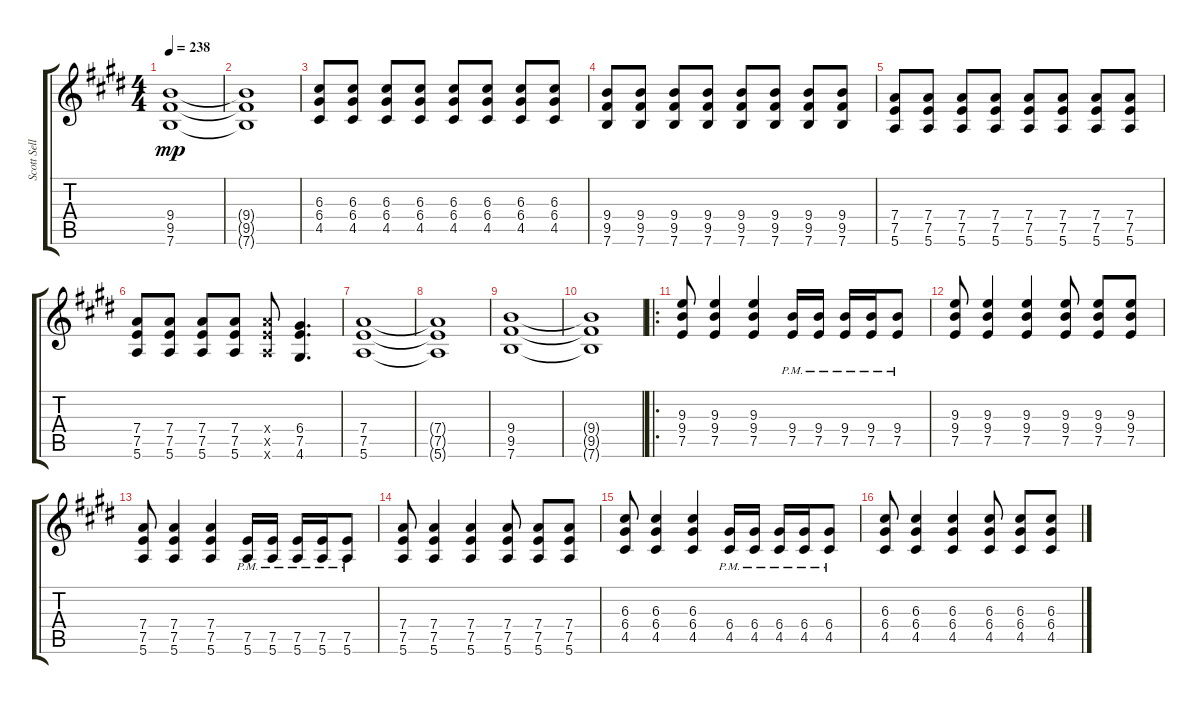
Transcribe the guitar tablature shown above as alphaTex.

\track ("Scott Sellers" "Scott Sell") {instrument overdrivenguitar}
\staff {score tabs}
\tuning (E4 B3 G3 D3 A2 E2) {hide}
\ts (4 4)
\tempo 238
\clef g2
\ks c#minor
(9.4 9.5 7.6).1{dy mp} |
(9.4{t} 9.5{t} 7.6{t}).1 |
\ks e
(6.3 6.4 4.5).8 (6.3 6.4 4.5).8 (6.3 6.4 4.5).8 (6.3 6.4 4.5).8 (6.3 6.4 4.5).8 (6.3 6.4 4.5).8 (6.3 6.4 4.5).8 (6.3 6.4 4.5).8 |
\ks c#minor
(9.4 9.5 7.6).8 (9.4 9.5 7.6).8 (9.4 9.5 7.6).8 (9.4 9.5 7.6).8 (9.4 9.5 7.6).8 (9.4 9.5 7.6).8 (9.4 9.5 7.6).8 (9.4 9.5 7.6).8 |
(7.4 7.5 5.6).8 (7.4 7.5 5.6).8 (7.4 7.5 5.6).8 (7.4 7.5 5.6).8 (7.4 7.5 5.6).8 (7.4 7.5 5.6).8 (7.4 7.5 5.6).8 (7.4 7.5 5.6).8 |
(7.4 7.5 5.6).8 (7.4 7.5 5.6).8 (7.4 7.5 5.6).8 (7.4 7.5 5.6).8 (7.4{x} 7.5{x} 5.6{x}).8 (6.4 7.5 4.6).4{d} |
\ks e
(7.4 7.5 5.6).1 |
\ks c#minor
(7.4{t} 7.5{t} 5.6{t}).1 |
(9.4 9.5 7.6).1 |
(9.4{t} 9.5{t} 7.6{t}).1 |
\ro
\ks e
(9.3 9.4 7.5).8 (9.3 9.4 7.5).4 (9.3 9.4 7.5).4 (9.4{pm} 7.5{pm}).16 (9.4{pm} 7.5{pm}).16 (9.4{pm} 7.5{pm}).16 (9.4{pm} 7.5{pm}).16 (9.4{pm} 7.5{pm}).8 |
\ks c#minor
(9.3 9.4 7.5).8 (9.3 9.4 7.5).4 (9.3 9.4 7.5).4 (9.3 9.4 7.5).8 (9.3 9.4 7.5).8 (9.3 9.4 7.5).8 |
(7.4 7.5 5.6).8 (7.4 7.5 5.6).4 (7.4 7.5 5.6).4 (7.5{pm} 5.6{pm}).16 (7.5{pm} 5.6{pm}).16 (7.5{pm} 5.6{pm}).16 (7.5{pm} 5.6{pm}).16 (7.5{pm} 5.6{pm}).8 |
(7.4 7.5 5.6).8 (7.4 7.5 5.6).4 (7.4 7.5 5.6).4 (7.4 7.5 5.6).8 (7.4 7.5 5.6).8 (7.4 7.5 5.6).8 |
\ks e
(6.3 6.4 4.5).8 (6.3 6.4 4.5).4 (6.3 6.4 4.5).4 (6.4{pm} 4.5{pm}).16 (6.4{pm} 4.5{pm}).16 (6.4{pm} 4.5{pm}).16 (6.4{pm} 4.5{pm}).16 (6.4{pm} 4.5{pm}).8 |
\ks c#minor
(6.3 6.4 4.5).8 (6.3 6.4 4.5).4 (6.3 6.4 4.5).4 (6.3 6.4 4.5).8 (6.3 6.4 4.5).8 (6.3 6.4 4.5).8
